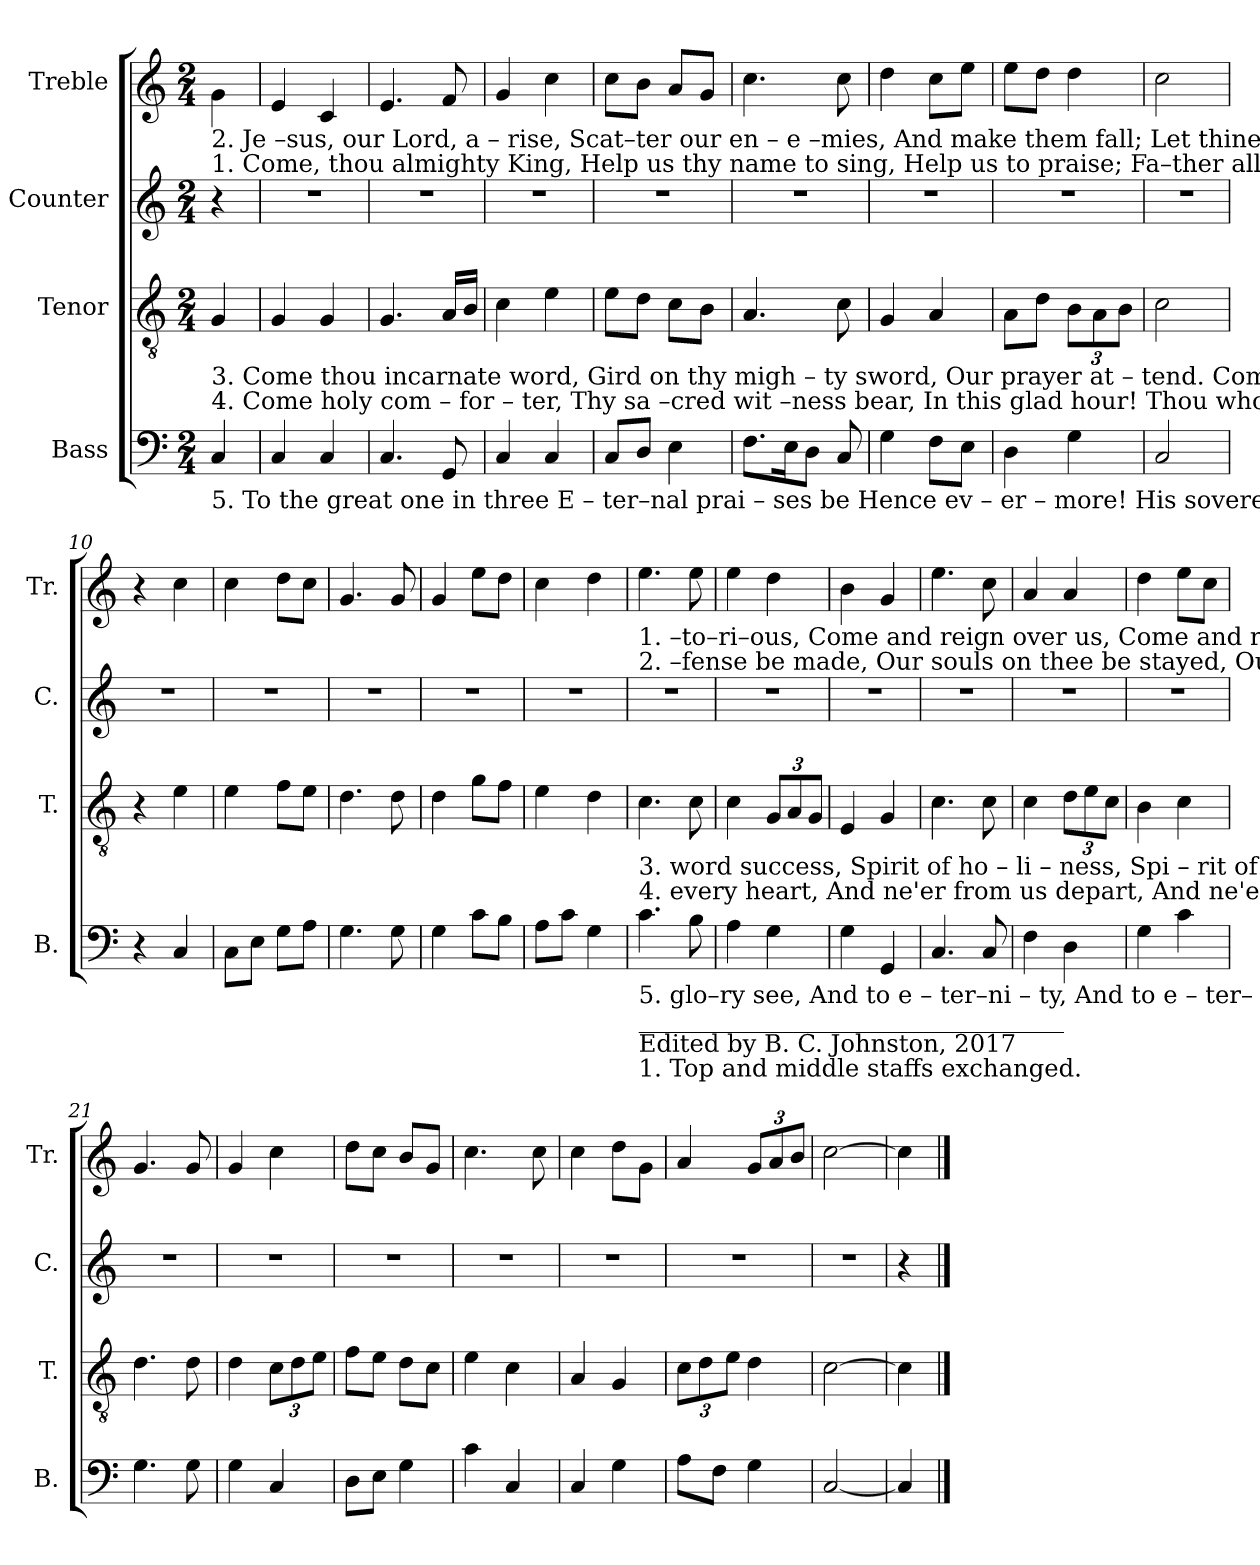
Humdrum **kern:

**kern	**kern	**kern	**kern
*part4	*part3	*part2	*part1
*staff4	*staff3	*staff2	*staff1
*I"Bass	*I"Tenor	*I"Counter	*I"Treble
*I'B.	*I'T.	*I'C.	*I'Tr.
*clefF4	*clefGv2	*clefG2	*clefG2
*k[]	*k[]	*k[]	*k[]
*M2/4	*M2/4	*M2/4	*M2/4
*MM90	*MM90	*MM90	*MM90
=1	=1	=1	=1
!	!	!	!LO:TX:b:t=2. Je –sus, our Lord, a – rise,  Scat–ter  our   en     –    e  –mies,   And  make  them    fall;        Let  thine  al  – migh–ty  aid   On   sure  de–
!	!	!	!LO:TX:b:t=1. Come, thou almighty King,  Help  us  thy   name       to   sing,   Help   us     to         praise;   Fa–ther    all  –   glo –ri –ous,  O'er  all    vic –
!	!LO:TX:b:t=3. Come thou incarnate word,  Gird on thy migh –  ty sword, Our prayer at   –   tend.     Come and  thy   people   bless,  And  give  thy	!	!
!	!LO:TX:b:t=4. Come holy com – for – ter,    Thy  sa –cred  wit –ness bear,   In      this   glad    hour!     Thou who  al – migh–ty  art,    De– scend  in	!	!
!LO:TX:b:t=5. To the great one in three    E – ter–nal       prai  –   ses    be   Hence  ev –  er   –  more!     His  sovereign   ma– jes –ty     May   we    in	!	!	!
4C/	4G/	4r	4g\
=2	=2	=2	=2
4C/	4G/	2r	4e/
4C/	4G/	.	4c/
=3	=3	=3	=3
4.C/	4.G/	2r	4.e/
8GG/	16A/LL	.	8f/
.	16B/JJ	.	.
=4	=4	=4	=4
4C/	4c\	2r	4g/
4C/	4e\	.	4cc\
=5	=5	=5	=5
8C/L	8e\L	2r	8cc\L
8D/J	8d\J	.	8b\J
4E\	8c\L	.	8a/L
.	8B\J	.	8g/J
=6	=6	=6	=6
8.F\L	4.A/	2r	4.cc\
16E\K	.	.	.
8D\J	.	.	.
8C/	8c\	.	8cc\
=7	=7	=7	=7
4G\	4G/	2r	4dd\
8F\L	4A/	.	8cc\L
8E\J	.	.	8ee\J
=8	=8	=8	=8
4D\	8A\L	2r	8ee\L
.	8d\J	.	8dd\J
*	*Xbrackettup	*	*
4G\	12B\L	.	4dd\
.	12A\	.	.
.	12B\J	.	.
=9	=9	=9	=9
2C/	2c\	2r	2cc\
=10	=10	=10	=10
4r	4r	2r	4r
4C/	4e\	.	4cc\
=11	=11	=11	=11
8C\L	4e\	2r	4cc\
8E\J	.	.	.
8G\L	8f\L	.	8dd\L
8A\J	8e\J	.	8cc\J
=12	=12	=12	=12
4.G\	4.d\	2r	4.g/
8G\	8d\	.	8g/
=13	=13	=13	=13
4G\	4d\	2r	4g/
8c\L	8g\L	.	8ee\L
8B\J	8f\J	.	8dd\J
=14	=14	=14	=14
8A\L	4e\	2r	4cc\
8c\J	.	.	.
4G\	4d\	.	4dd\
!!LO:LB:g=z
=15	=15	=15	=15
!	!	!	!LO:TX:b:t=1. –to–ri–ous,  Come  and  reign  over   us,   Come  and reign   o – ver   us,  Come      and   reign   o – ver  us,   An  – cient      of           days.
!	!	!	!LO:TX:b:t=2. –fense be made, Our souls on thee be stayed, Our  souls on  thee  be stayed, Our souls on thee be  stayed,   Lord,  hear     our         call,
!	!LO:TX:b:t=3. word success,  Spirit  of   ho –  li – ness,   Spi  –   rit  of      ho  – li  – ness,  Spi  –  rit      of      ho– li –ness,  On      us         de     –    scend.	!	!
!	!LO:TX:b:t=4.  every heart,   And ne'er from us  depart,   And ne'er from  us     de – part,  And   ne'er  from  us   de–part,   Spi – rit         of           power.	!	!
!LO:TX:b:t=5. glo–ry see,    And     to    e – ter–ni – ty,    And        to    e   –  ter– ni – ty,     And        to      e   –   ter–ni – ty   Love    and        a      –     dore!	!	!	!
!LO:TX:b:t=___________________________________	!	!	!
!LO:TX:b:t=Edited by B. C. Johnston, 2017	!	!	!
!LO:TX:b:t=1. Top and middle staffs exchanged.	!	!	!
4.c\	4.c\	2r	4.ee\
8B\	8c\	.	8ee\
=16	=16	=16	=16
4A\	4c\	2r	4ee\
4G\	12G/L	.	4dd\
.	12A/	.	.
.	12G/J	.	.
=17	=17	=17	=17
4G\	4E/	2r	4b\
4GG/	4G/	.	4g/
=18	=18	=18	=18
4.C/	4.c\	2r	4.ee\
8C/	8c\	.	8cc\
=19	=19	=19	=19
4F\	4c\	2r	4a/
4D\	12d\L	.	4a/
.	12e\	.	.
.	12c\J	.	.
=20	=20	=20	=20
4G\	4B\	2r	4dd\
4c\	4c\	.	8ee\L
.	.	.	8cc\J
=21	=21	=21	=21
4.G\	4.d\	2r	4.g/
8G\	8d\	.	8g/
=22	=22	=22	=22
4G\	4d\	2r	4g/
4C/	12c\L	.	4cc\
.	12d\	.	.
.	12e\J	.	.
=23	=23	=23	=23
8D\L	8f\L	2r	8dd\L
8E\J	8e\J	.	8cc\J
4G\	8d\L	.	8b/L
.	8c\J	.	8g/J
=24	=24	=24	=24
4c\	4e\	2r	4.cc\
4C/	4c\	.	.
.	.	.	8cc\
=25	=25	=25	=25
4C/	4A/	2r	4cc\
4G\	4G/	.	8dd\L
.	.	.	8g\J
=26	=26	=26	=26
8A\L	12c\L	2r	4a/
.	12d\	.	.
8F\J	.	.	.
.	12e\J	.	.
*	*	*	*Xbrackettup
4G\	4d\	.	12g/L
.	.	.	12a/
.	.	.	12b/J
=27	=27	=27	=27
[2C/	[2c\	2r	[2cc\
=28	=28	=28	=28
4C/]	4c\]	4r	4cc\]
==	==	==	==
*-	*-	*-	*-
